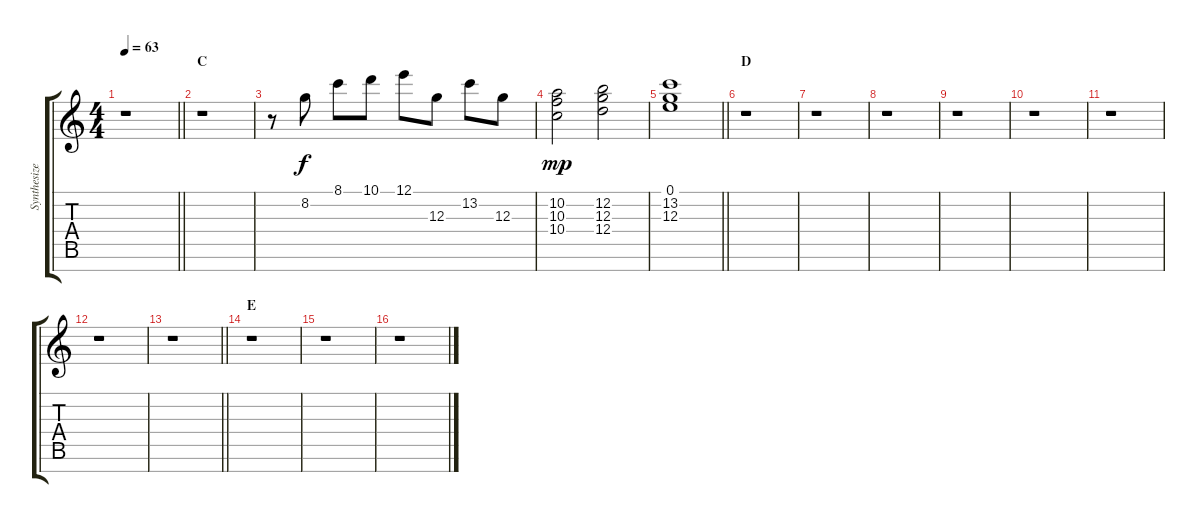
\track ("Synthesizer I" "Synthesize") {instrument glockenspiel}
\staff {score tabs}
\tuning (E5 B4 G4 D4 A3 E3 B2) {hide}
\ts (4 4)
\tempo 63
\clef g2
\barLineRight lightlight
\ks c
r.1{dy f} |
\section ("" "C")
r.1 |
r.8 8.2.8 8.1.8 10.1.8 12.1.8 12.3.8 13.2.8 12.3.8 |
(10.2 10.3 10.4).2{dy mp} (12.2 12.3 12.4).2 |
\barLineRight lightlight
(0.1 13.2 12.3).1 |
\section ("" "D")
r.1 |
r.1 |
r.1 |
r.1 |
r.1 |
r.1 |
r.1 |
\barLineRight lightlight
r.1 |
\section ("" "E")
r.1 |
r.1 |
r.1
